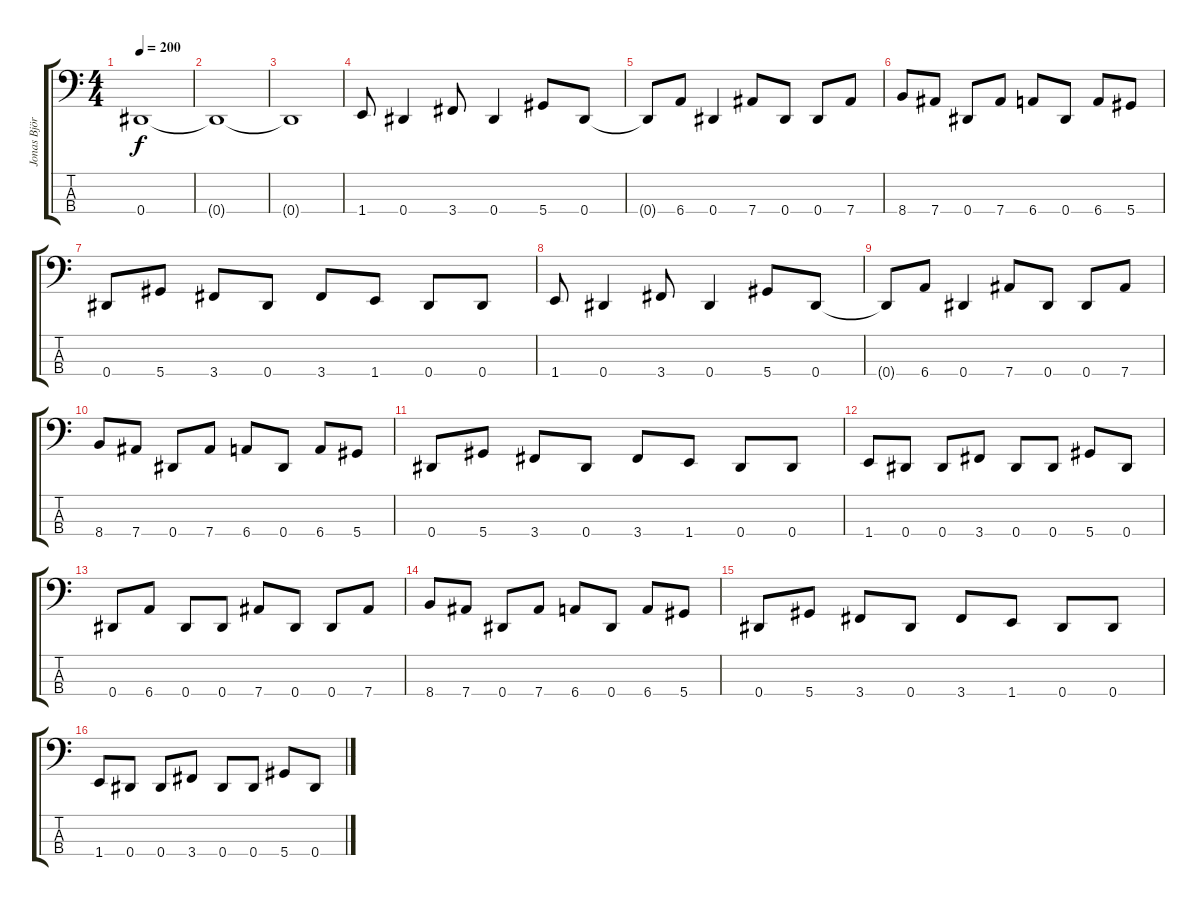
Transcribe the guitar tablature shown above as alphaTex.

\track ("Jonas Björler" "Jonas Björ") {instrument electricbassfinger}
\staff {score tabs}
\tuning (Gb2 Db2 Ab1 Eb1) {hide}
\ts (4 4)
\tempo 200
\clef f4
\ks c
0.4{t}.1{dy f} |
0.4{t}.1 |
0.4{t}.1 |
1.4.8 0.4.4 3.4.8 0.4.4 5.4.8 0.4.8 |
0.4{t}.8 6.4.8 0.4.4 7.4.8 0.4.8 0.4.8 7.4.8 |
8.4.8 7.4.8 0.4.8 7.4.8 6.4.8 0.4.8 6.4.8 5.4.8 |
0.4.8 5.4.8 3.4.8 0.4.8 3.4.8 1.4.8 0.4.8 0.4.8 |
1.4.8 0.4.4 3.4.8 0.4.4 5.4.8 0.4.8 |
0.4{t}.8 6.4.8 0.4.4 7.4.8 0.4.8 0.4.8 7.4.8 |
8.4.8 7.4.8 0.4.8 7.4.8 6.4.8 0.4.8 6.4.8 5.4.8 |
0.4.8 5.4.8 3.4.8 0.4.8 3.4.8 1.4.8 0.4.8 0.4.8 |
1.4.8 0.4.8 0.4.8 3.4.8 0.4.8 0.4.8 5.4.8 0.4.8 |
0.4.8 6.4.8 0.4.8 0.4.8 7.4.8 0.4.8 0.4.8 7.4.8 |
8.4.8 7.4.8 0.4.8 7.4.8 6.4.8 0.4.8 6.4.8 5.4.8 |
0.4.8 5.4.8 3.4.8 0.4.8 3.4.8 1.4.8 0.4.8 0.4.8 |
1.4.8 0.4.8 0.4.8 3.4.8 0.4.8 0.4.8 5.4.8 0.4.8
